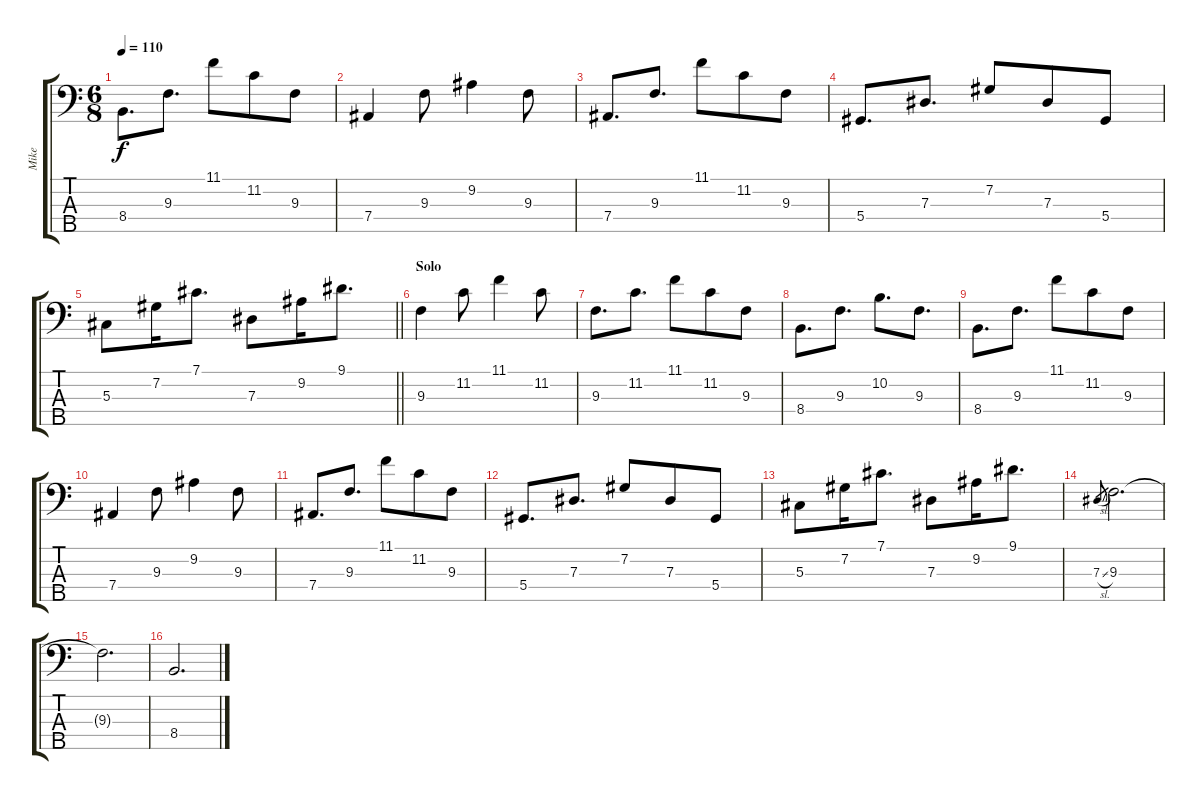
\track ("Mike" "Mike") {instrument acousticguitarsteel}
\staff {score tabs}
\tuning (Gb2 Db2 Ab1 Eb1 Bb0) {hide}
\ts (6 8)
\tempo 110
\clef f4
\ks c
8.4.8{d dy f} 9.3.8{d} 11.1.8 11.2.8 9.3.8 |
7.4.4 9.3.8 9.2.4 9.3.8 |
7.4.8{d} 9.3.8{d} 11.1.8 11.2.8 9.3.8 |
5.4.8{d} 7.3.8{d} 7.2.8 7.3.8 5.4.8 |
\barLineRight lightlight
5.3.8 7.2.16 7.1.8{d} 7.3.8 9.2.16 9.1.8{d} |
\section ("" "Solo")
9.3.4 11.2.8 11.1.4 11.2.8 |
9.3.8{d} 11.2.8{d} 11.1.8 11.2.8 9.3.8 |
8.4.8{d} 9.3.8{d} 10.2.8{d} 9.3.8{d} |
8.4.8{d} 9.3.8{d} 11.1.8 11.2.8 9.3.8 |
7.4.4 9.3.8 9.2.4 9.3.8 |
7.4.8{d} 9.3.8{d} 11.1.8 11.2.8 9.3.8 |
5.4.8{d} 7.3.8{d} 7.2.8 7.3.8 5.4.8 |
5.3.8 7.2.16 7.1.8{d} 7.3.8 9.2.16 9.1.8{d} |
7.3{sl}.8{gr} 9.3.2{d} |
9.3{t}.2{d} |
8.4.2{d}
